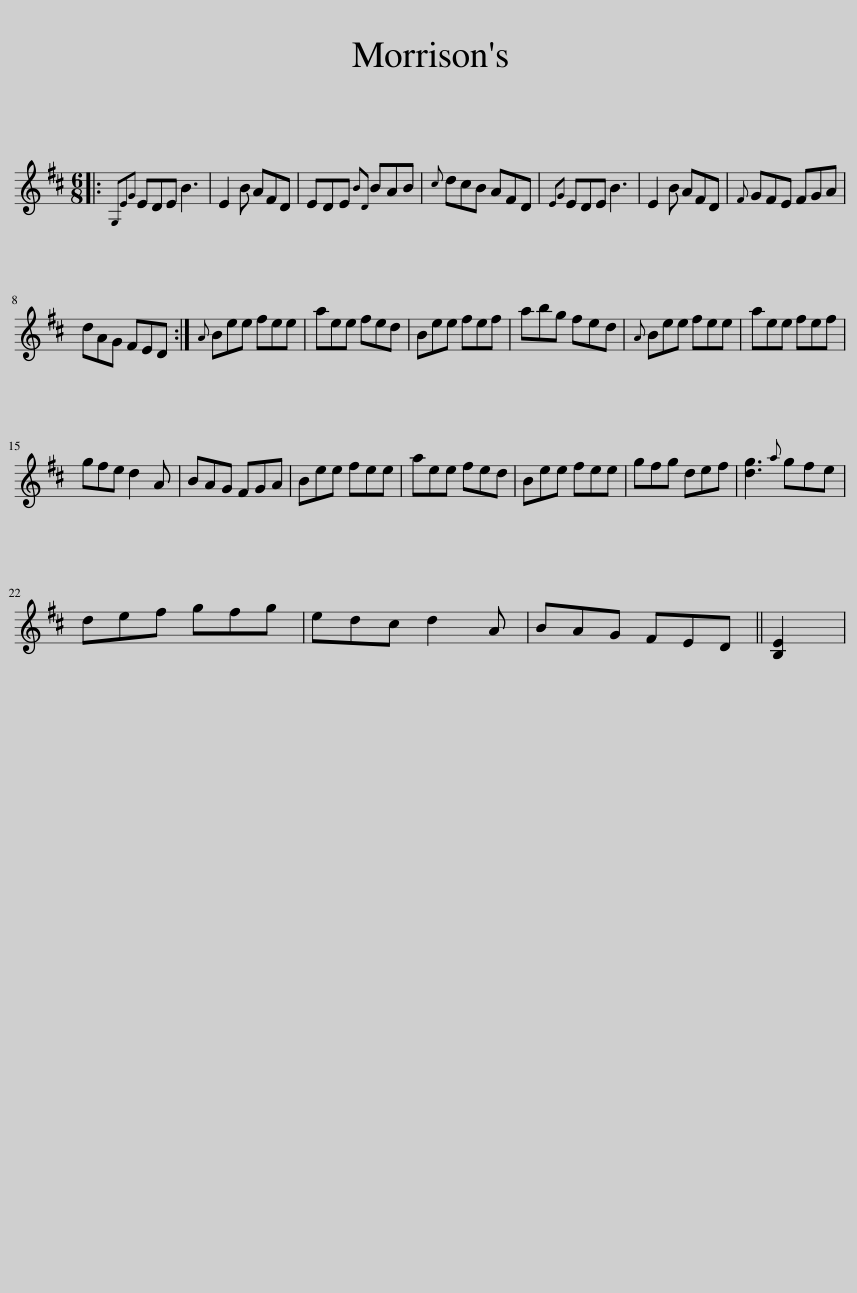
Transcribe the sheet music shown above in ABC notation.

X:1
L:1/8
M:6/8
I:linebreak $
K:D
V:1 treble
V:1
|:{G,EG} EDE B3 | E2 B AFD | EDE{BD} BAB |{c} dcB AFD |{EG} EDE B3 | %5
 E2 B AFD |{F} GFE FGA |$ dAG FED :|{A} Bee fee | aee fed | %10
 Bee fef | abg fed |{A} Bee fee | aee fef |$ gfe d2 A | %15
 BAG FGA | Bee fee | aee fed | Bee fee | gfg def | %20
 [dg]3{a} gfe |$ def gfg | edc d2 A | BAG FED || [B,E]2 | %25
